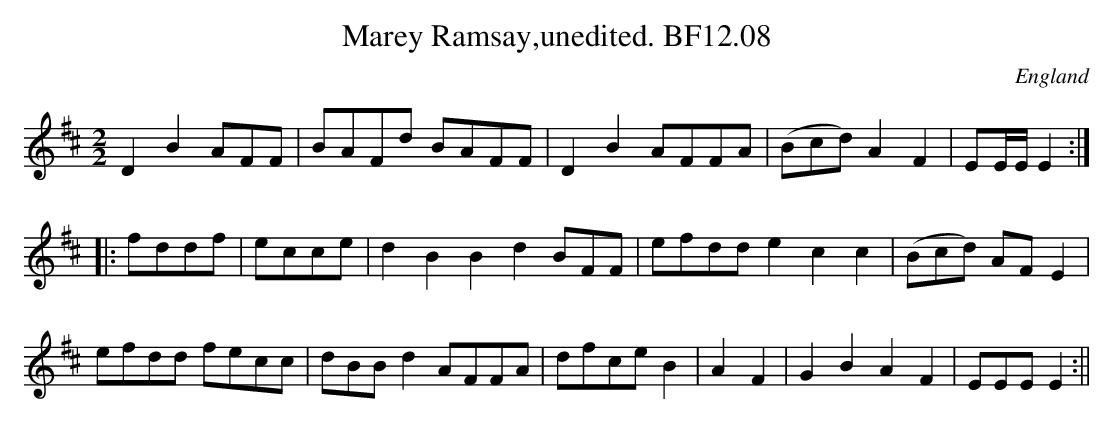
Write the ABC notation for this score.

X:1
T:Marey Ramsay,unedited. BF12.08
M:2/2
L:1/8
O:England
K:D major
D2B2AFF|BAFd BAFF|D2B2 AFFA|(Bcd) A2F2|EE/2E/2 E2:|!
|:fddf|ecce|d2B2B2d2BFF|efdd e2c2c2|(Bcd) AF E2|!
efdd fecc|dBB d2 AFFA|dfce B2|A2F2|G2B2A2F2|EEEE2:||
